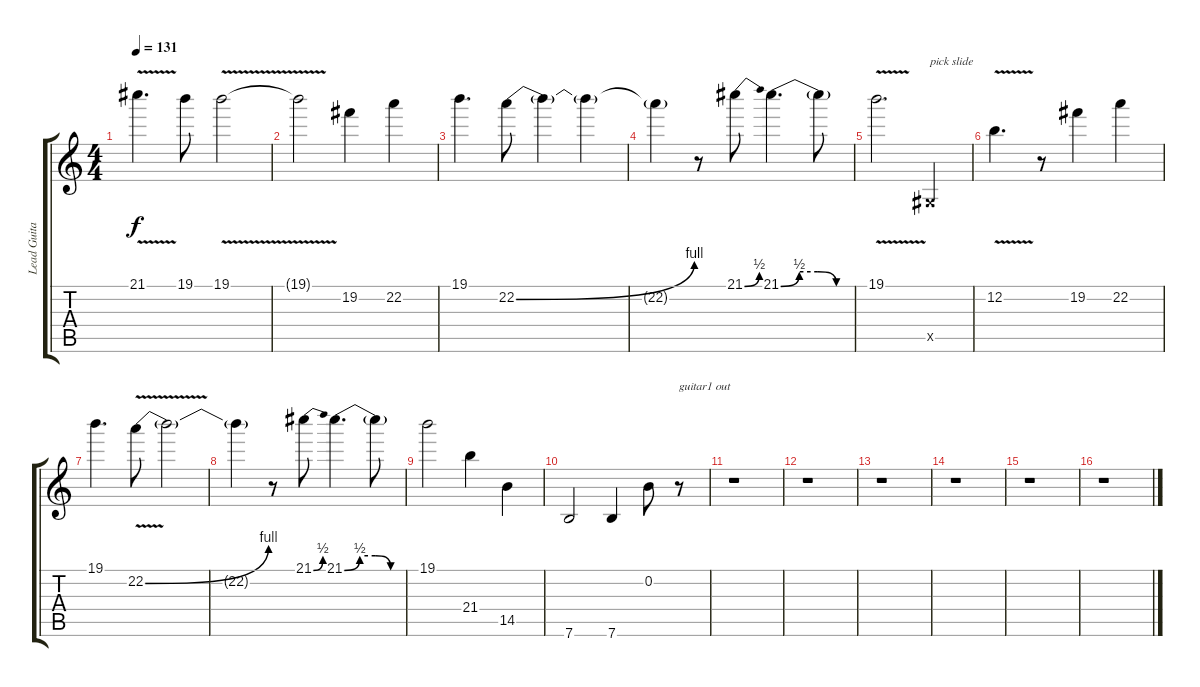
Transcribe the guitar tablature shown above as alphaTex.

\track ("Lead Guitar" "Lead Guita") {instrument distortionguitar}
\staff {score tabs}
\tuning (E4 B3 G3 D3 A2 E2) {hide}
\ts (4 4)
\tempo 131
\clef g2
\ks c
21.1{v}.4{d dy f} 19.1.8 19.1{v}.2 |
19.1{t}.2 19.2.4 22.2.4 |
19.1.4{d} 22.2{be (bend 0 0 60 4)}.8 22.2{t}.4 22.2{t}.4 |
22.2{t}.4 r.8 21.1{be (bend 0 0 60 2)}.8 21.1{be (custom 0 0 15 2 30 2 45 0 60 0)}.4{d} 21.1{t}.8 |
19.1{v}.2{d} -1.5{x}.4{txt "pick slide"} |
12.2{v}.4{d} r.8 19.2.4 22.2.4 |
19.1.4{d} 22.2{be (bend 0 0 60 4) v}.8 22.2{t}.2 |
22.2{t}.4 r.8 21.1{be (bend 0 0 60 2)}.8 21.1{be (custom 0 0 15 2 30 2 45 0 60 0)}.4{d} 21.1{t}.8 |
19.1.2 21.4.4 14.5.4 |
7.6.2 7.6.4 0.2.8 r.8{txt "guitar1 out"} |
r.1 |
r.1 |
r.1 |
r.1 |
r.1 |
r.1
